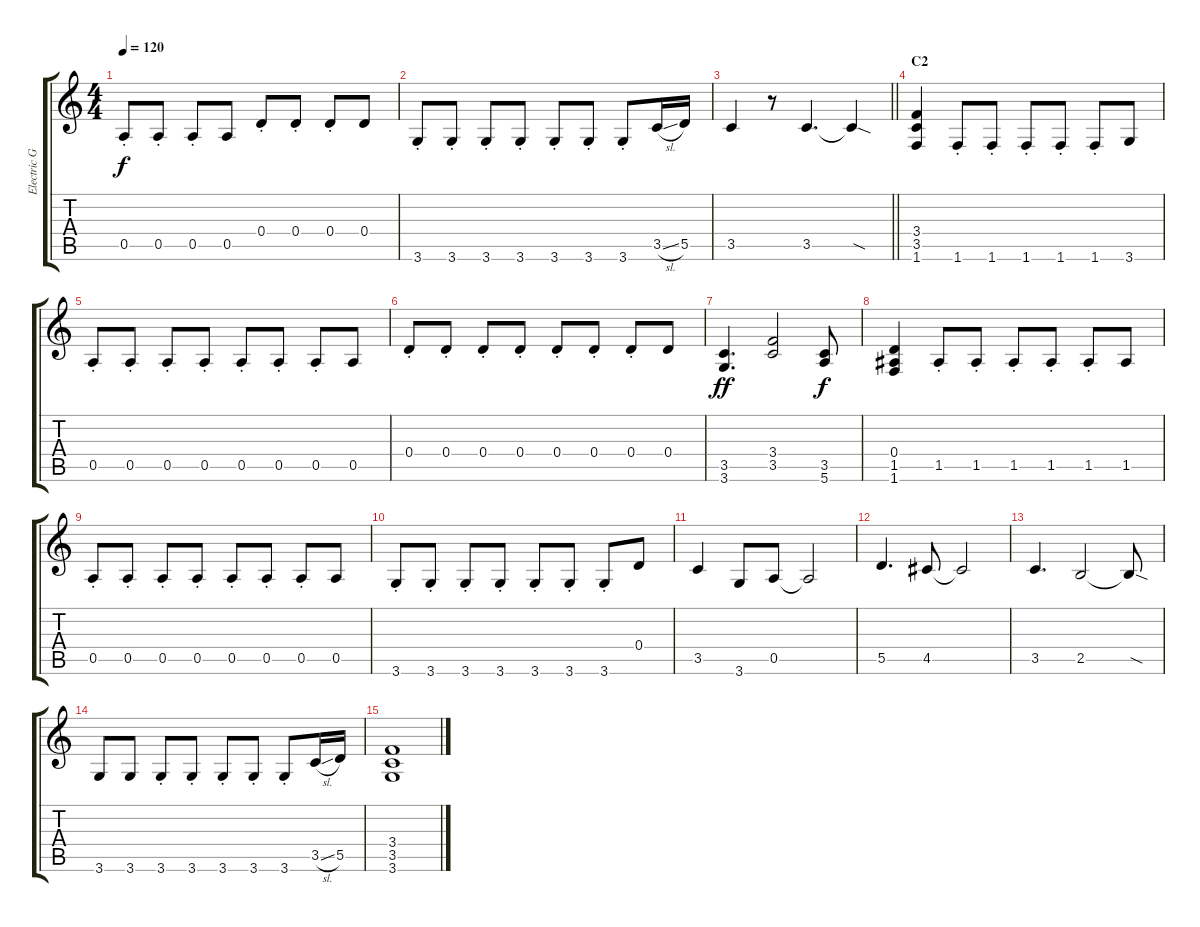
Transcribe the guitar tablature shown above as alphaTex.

\track ("Electric Guitar" "Electric G") {instrument distortionguitar}
\staff {score tabs}
\tuning (E4 B3 G3 D3 A2 E2) {hide}
\ts (4 4)
\tempo 120
\clef g2
\ks c
0.5{st}.8{dy f} 0.5{st}.8 0.5{st}.8 0.5.8 0.4{st}.8 0.4{st}.8 0.4{st}.8 0.4.8 |
3.6{st}.8 3.6{st}.8 3.6{st}.8 3.6{st}.8 3.6{st}.8 3.6{st}.8 3.6{st}.8 3.5{sl}.16 5.5.16 |
\barLineRight lightlight
3.5.4 r.8 3.5.4{d} 3.5{sod t}.4 |
\section ("" "C2")
(3.4 3.5 1.6).4 1.6{st}.8 1.6{st}.8 1.6{st}.8 1.6{st}.8 1.6{st}.8 3.6.8 |
0.5{st}.8 0.5{st}.8 0.5{st}.8 0.5{st}.8 0.5{st}.8 0.5{st}.8 0.5{st}.8 0.5.8 |
0.4{st}.8 0.4{st}.8 0.4{st}.8 0.4{st}.8 0.4{st}.8 0.4{st}.8 0.4{st}.8 0.4.8 |
(3.5 3.6).4{d dy ff} (3.4 3.5).2 (3.5 5.6).8{dy f} |
(0.4 1.5 1.6).4 1.5{st}.8 1.5{st}.8 1.5{st}.8 1.5{st}.8 1.5{st}.8 1.5.8 |
0.5{st}.8 0.5{st}.8 0.5{st}.8 0.5{st}.8 0.5{st}.8 0.5{st}.8 0.5{st}.8 0.5.8 |
3.6{st}.8 3.6{st}.8 3.6{st}.8 3.6{st}.8 3.6{st}.8 3.6{st}.8 3.6{st}.8 0.4.8 |
3.5.4 3.6.8 0.5.8 0.5{t}.2 |
5.5.4{d} 4.5.8 4.5{t}.2 |
3.5.4{d} 2.5.2 2.5{sod t}.8 |
3.6.8 3.6.8 3.6{st}.8 3.6{st}.8 3.6{st}.8 3.6{st}.8 3.6{st}.8 3.5{sl}.16 5.5.16 |
(3.4 3.5 3.6).1{volume 5}
